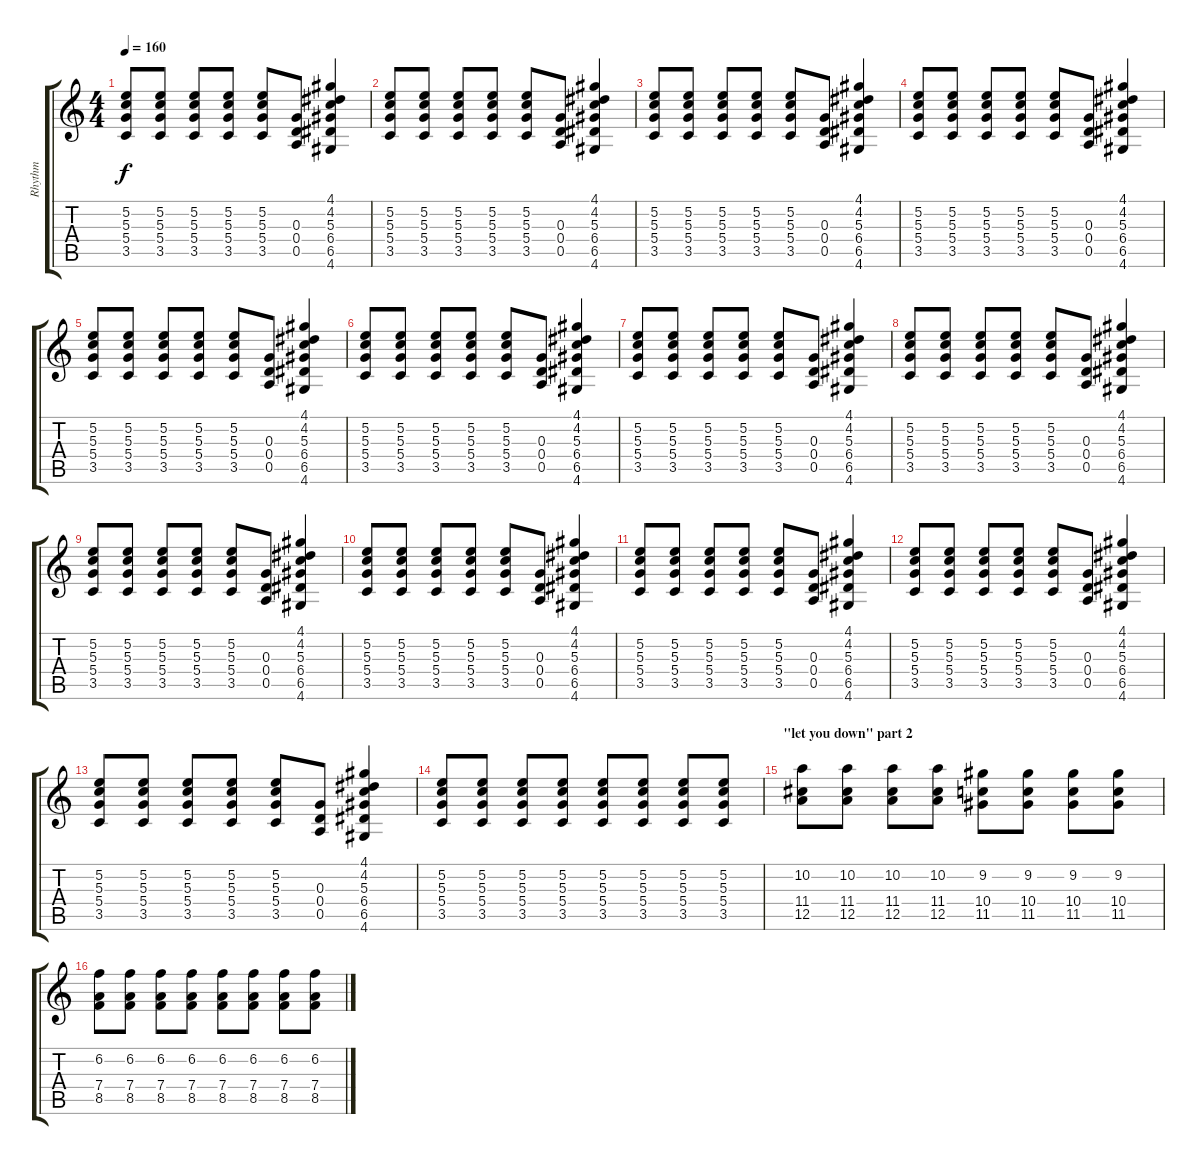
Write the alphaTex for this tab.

\track ("Rhythm" "Rhythm") {instrument overdrivenguitar}
\staff {score tabs}
\tuning (E4 B3 G3 D3 A2 E2) {hide}
\ts (4 4)
\tempo 160
\clef g2
\ks c
(5.2 5.3 5.4 3.5).8{dy f} (5.2 5.3 5.4 3.5).8 (5.2 5.3 5.4 3.5).8 (5.2 5.3 5.4 3.5).8 (5.2 5.3 5.4 3.5).8 (0.3 0.4 0.5).8 (4.1 4.2 5.3 6.4 6.5 4.6).4 |
(5.2 5.3 5.4 3.5).8 (5.2 5.3 5.4 3.5).8 (5.2 5.3 5.4 3.5).8 (5.2 5.3 5.4 3.5).8 (5.2 5.3 5.4 3.5).8 (0.3 0.4 0.5).8 (4.1 4.2 5.3 6.4 6.5 4.6).4 |
(5.2 5.3 5.4 3.5).8 (5.2 5.3 5.4 3.5).8 (5.2 5.3 5.4 3.5).8 (5.2 5.3 5.4 3.5).8 (5.2 5.3 5.4 3.5).8 (0.3 0.4 0.5).8 (4.1 4.2 5.3 6.4 6.5 4.6).4 |
(5.2 5.3 5.4 3.5).8 (5.2 5.3 5.4 3.5).8 (5.2 5.3 5.4 3.5).8 (5.2 5.3 5.4 3.5).8 (5.2 5.3 5.4 3.5).8 (0.3 0.4 0.5).8 (4.1 4.2 5.3 6.4 6.5 4.6).4 |
(5.2 5.3 5.4 3.5).8 (5.2 5.3 5.4 3.5).8 (5.2 5.3 5.4 3.5).8 (5.2 5.3 5.4 3.5).8 (5.2 5.3 5.4 3.5).8 (0.3 0.4 0.5).8 (4.1 4.2 5.3 6.4 6.5 4.6).4 |
(5.2 5.3 5.4 3.5).8 (5.2 5.3 5.4 3.5).8 (5.2 5.3 5.4 3.5).8 (5.2 5.3 5.4 3.5).8 (5.2 5.3 5.4 3.5).8 (0.3 0.4 0.5).8 (4.1 4.2 5.3 6.4 6.5 4.6).4 |
(5.2 5.3 5.4 3.5).8 (5.2 5.3 5.4 3.5).8 (5.2 5.3 5.4 3.5).8 (5.2 5.3 5.4 3.5).8 (5.2 5.3 5.4 3.5).8 (0.3 0.4 0.5).8 (4.1 4.2 5.3 6.4 6.5 4.6).4 |
(5.2 5.3 5.4 3.5).8 (5.2 5.3 5.4 3.5).8 (5.2 5.3 5.4 3.5).8 (5.2 5.3 5.4 3.5).8 (5.2 5.3 5.4 3.5).8 (0.3 0.4 0.5).8 (4.1 4.2 5.3 6.4 6.5 4.6).4 |
(5.2 5.3 5.4 3.5).8 (5.2 5.3 5.4 3.5).8 (5.2 5.3 5.4 3.5).8 (5.2 5.3 5.4 3.5).8 (5.2 5.3 5.4 3.5).8 (0.3 0.4 0.5).8 (4.1 4.2 5.3 6.4 6.5 4.6).4 |
(5.2 5.3 5.4 3.5).8 (5.2 5.3 5.4 3.5).8 (5.2 5.3 5.4 3.5).8 (5.2 5.3 5.4 3.5).8 (5.2 5.3 5.4 3.5).8 (0.3 0.4 0.5).8 (4.1 4.2 5.3 6.4 6.5 4.6).4 |
(5.2 5.3 5.4 3.5).8 (5.2 5.3 5.4 3.5).8 (5.2 5.3 5.4 3.5).8 (5.2 5.3 5.4 3.5).8 (5.2 5.3 5.4 3.5).8 (0.3 0.4 0.5).8 (4.1 4.2 5.3 6.4 6.5 4.6).4 |
(5.2 5.3 5.4 3.5).8 (5.2 5.3 5.4 3.5).8 (5.2 5.3 5.4 3.5).8 (5.2 5.3 5.4 3.5).8 (5.2 5.3 5.4 3.5).8 (0.3 0.4 0.5).8 (4.1 4.2 5.3 6.4 6.5 4.6).4 |
(5.2 5.3 5.4 3.5).8 (5.2 5.3 5.4 3.5).8 (5.2 5.3 5.4 3.5).8 (5.2 5.3 5.4 3.5).8 (5.2 5.3 5.4 3.5).8 (0.3 0.4 0.5).8 (4.1 4.2 5.3 6.4 6.5 4.6).4 |
(5.2 5.3 5.4 3.5).8 (5.2 5.3 5.4 3.5).8 (5.2 5.3 5.4 3.5).8 (5.2 5.3 5.4 3.5).8 (5.2 5.3 5.4 3.5).8 (5.2 5.3 5.4 3.5).8 (5.2 5.3 5.4 3.5).8 (5.2 5.3 5.4 3.5).8 |
\section ("" "\"let you down\" part 2")
(10.2 11.4 12.5).8 (10.2 11.4 12.5).8 (10.2 11.4 12.5).8 (10.2 11.4 12.5).8 (9.2 10.4 11.5).8 (9.2 10.4 11.5).8 (9.2 10.4 11.5).8 (9.2 10.4 11.5).8 |
(6.2 7.4 8.5).8 (6.2 7.4 8.5).8 (6.2 7.4 8.5).8 (6.2 7.4 8.5).8 (6.2 7.4 8.5).8 (6.2 7.4 8.5).8 (6.2 7.4 8.5).8 (6.2 7.4 8.5).8
